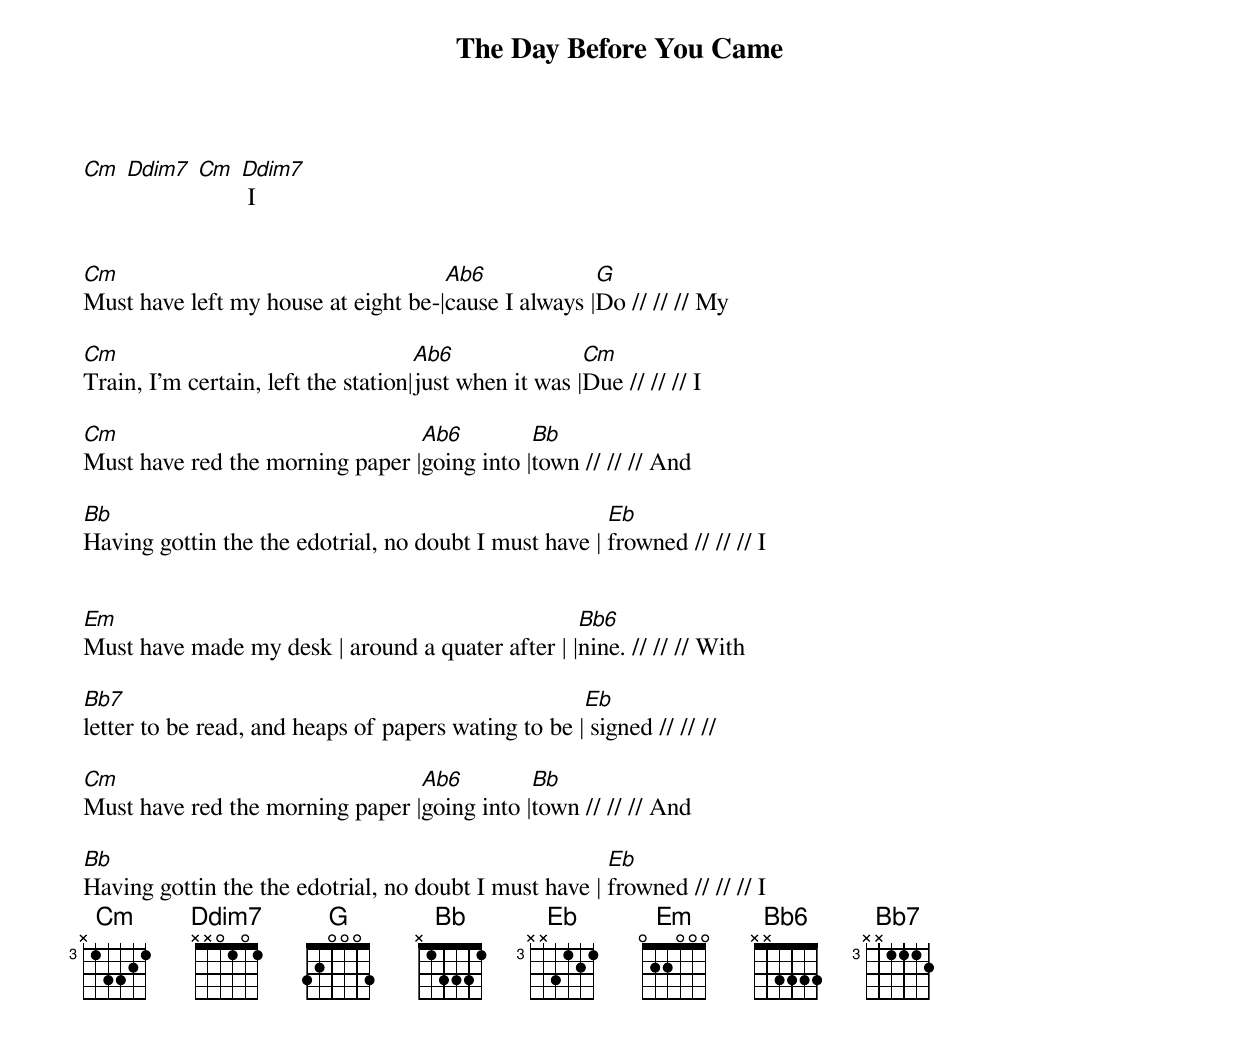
{title: The Day Before You Came}
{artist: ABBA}
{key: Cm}
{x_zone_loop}
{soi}
[Cm] [Ddim7] [Cm] [Ddim7] I

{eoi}

[Cm]Must have left my house at eight be-|[Ab6]cause I always |[G]Do // // // My

[Cm]Train, I'm certain, left the station|[Ab6]just when it was |[Cm]Due // // // I

[Cm]Must have red the morning paper |[Ab6]going into |[Bb]town // // // And

[Bb]Having gottin the the edotrial, no doubt I must have | [Eb]frowned // // // I


[Em]Must have made my desk | around a quater after | |[Bb6]nine. // // // With

[Bb7]letter to be read, and heaps of papers wating to be |[Eb] signed // // //

[Cm]Must have red the morning paper |[Ab6]going into |[Bb]town // // // And

[Bb]Having gottin the the edotrial, no doubt I must have | [Eb]frowned // // // I
